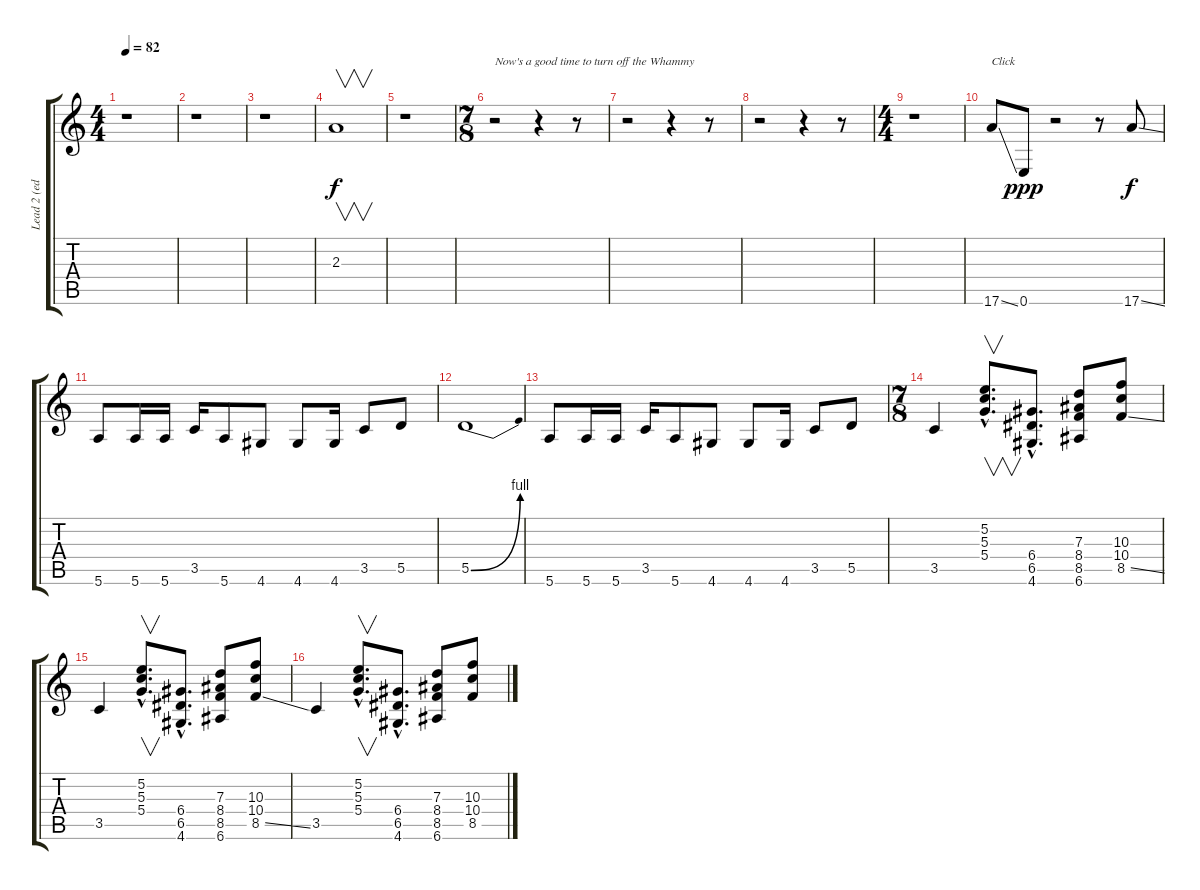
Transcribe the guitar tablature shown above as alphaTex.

\track ("Lead 2 (ed)" "Lead 2 (ed") {instrument distortionguitar}
\staff {score tabs}
\tuning (E4 B3 G3 D3 A2 E2) {hide}
\ts (4 4)
\tempo 82
\clef g2
\ks c
r.1{dy f} |
r.1 |
r.1 |
2.3.1{v} |
r.1 |
\ts (7 8)
r.2{txt "Now's a good time to turn off the Whammy" volume 16 instrument distortionguitar} r.4 r.8 |
r.2 r.4 r.8 |
r.2 r.4 r.8 |
\ts (4 4)
r.1 |
17.6{ss}.8{txt "Click"} 0.6.8{dy ppp} r.2 r.8 17.6{ss}.8{dy f} |
5.6.8 5.6.16 5.6.16 3.5.16 5.6.8 4.6.8 4.6.8 4.6.16 3.5.8 5.5.8 |
5.5{be (bend 0 0 60 4)}.1 |
5.6.8 5.6.16 5.6.16 3.5.16 5.6.8 4.6.8 4.6.8 4.6.16 3.5.8 5.5.8 |
\ts (7 8)
3.5.4 (5.2{hac} 5.3{hac} 5.4{hac}).8{v d} (6.4{hac} 6.5{hac} 4.6{hac}).8{d} (7.3 8.4 8.5 6.6).8 (10.3 10.4 8.5{ss}).8 |
3.5.4 (5.2{hac} 5.3{hac} 5.4{hac}).8{v d} (6.4{hac} 6.5{hac} 4.6{hac}).8{d} (7.3 8.4 8.5 6.6).8 (10.3 10.4 8.5{ss}).8 |
3.5.4 (5.2{hac} 5.3{hac} 5.4{hac}).8{v d} (6.4{hac} 6.5{hac} 4.6{hac}).8{d} (7.3 8.4 8.5 6.6).8 (10.3 10.4 8.5{ss}).8
